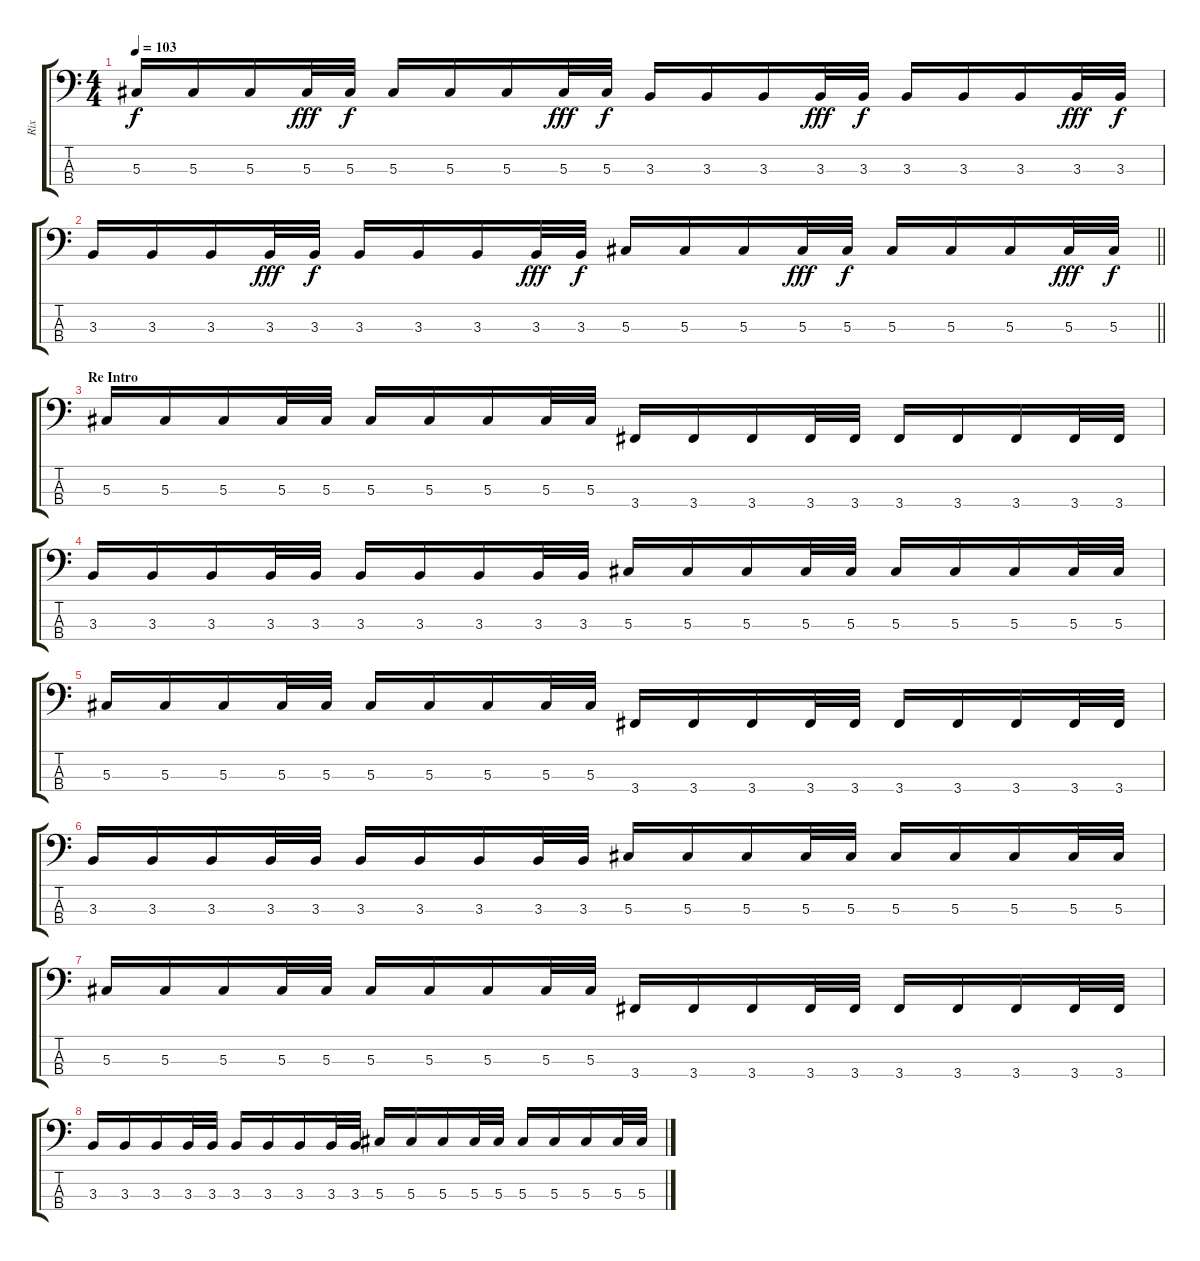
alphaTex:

\track ("Rix" "Rix") {instrument electricbasspick}
\staff {score tabs}
\tuning (Gb2 Db2 Ab1 Eb1) {hide}
\ts (4 4)
\tempo 103
\clef f4
\ks c
5.3.16{dy f} 5.3.16 5.3.16 5.3.32{dy fff} 5.3.32{dy f} 5.3.16 5.3.16 5.3.16 5.3.32{dy fff} 5.3.32{dy f} 3.3.16 3.3.16 3.3.16 3.3.32{dy fff} 3.3.32{dy f} 3.3.16 3.3.16 3.3.16 3.3.32{dy fff} 3.3.32{dy f} |
\barLineRight lightlight
3.3.16 3.3.16 3.3.16 3.3.32{dy fff} 3.3.32{dy f} 3.3.16 3.3.16 3.3.16 3.3.32{dy fff} 3.3.32{dy f} 5.3.16 5.3.16 5.3.16 5.3.32{dy fff} 5.3.32{dy f} 5.3.16 5.3.16 5.3.16 5.3.32{dy fff} 5.3.32{dy f} |
\section ("" "Re Intro")
5.3.16 5.3.16 5.3.16 5.3.32 5.3.32 5.3.16 5.3.16 5.3.16 5.3.32 5.3.32 3.4.16 3.4.16 3.4.16 3.4.32 3.4.32 3.4.16 3.4.16 3.4.16 3.4.32 3.4.32 |
3.3.16 3.3.16 3.3.16 3.3.32 3.3.32 3.3.16 3.3.16 3.3.16 3.3.32 3.3.32 5.3.16 5.3.16 5.3.16 5.3.32 5.3.32 5.3.16 5.3.16 5.3.16 5.3.32 5.3.32 |
5.3.16 5.3.16 5.3.16 5.3.32 5.3.32 5.3.16 5.3.16 5.3.16 5.3.32 5.3.32 3.4.16 3.4.16 3.4.16 3.4.32 3.4.32 3.4.16 3.4.16 3.4.16 3.4.32 3.4.32 |
3.3.16 3.3.16 3.3.16 3.3.32 3.3.32 3.3.16 3.3.16 3.3.16 3.3.32 3.3.32 5.3.16 5.3.16 5.3.16 5.3.32 5.3.32 5.3.16 5.3.16 5.3.16 5.3.32 5.3.32 |
5.3.16 5.3.16 5.3.16 5.3.32 5.3.32 5.3.16 5.3.16 5.3.16 5.3.32 5.3.32 3.4.16 3.4.16 3.4.16 3.4.32 3.4.32 3.4.16 3.4.16 3.4.16 3.4.32 3.4.32 |
3.3.16 3.3.16 3.3.16 3.3.32 3.3.32 3.3.16 3.3.16 3.3.16 3.3.32 3.3.32 5.3.16 5.3.16 5.3.16 5.3.32 5.3.32 5.3.16 5.3.16 5.3.16 5.3.32 5.3.32
